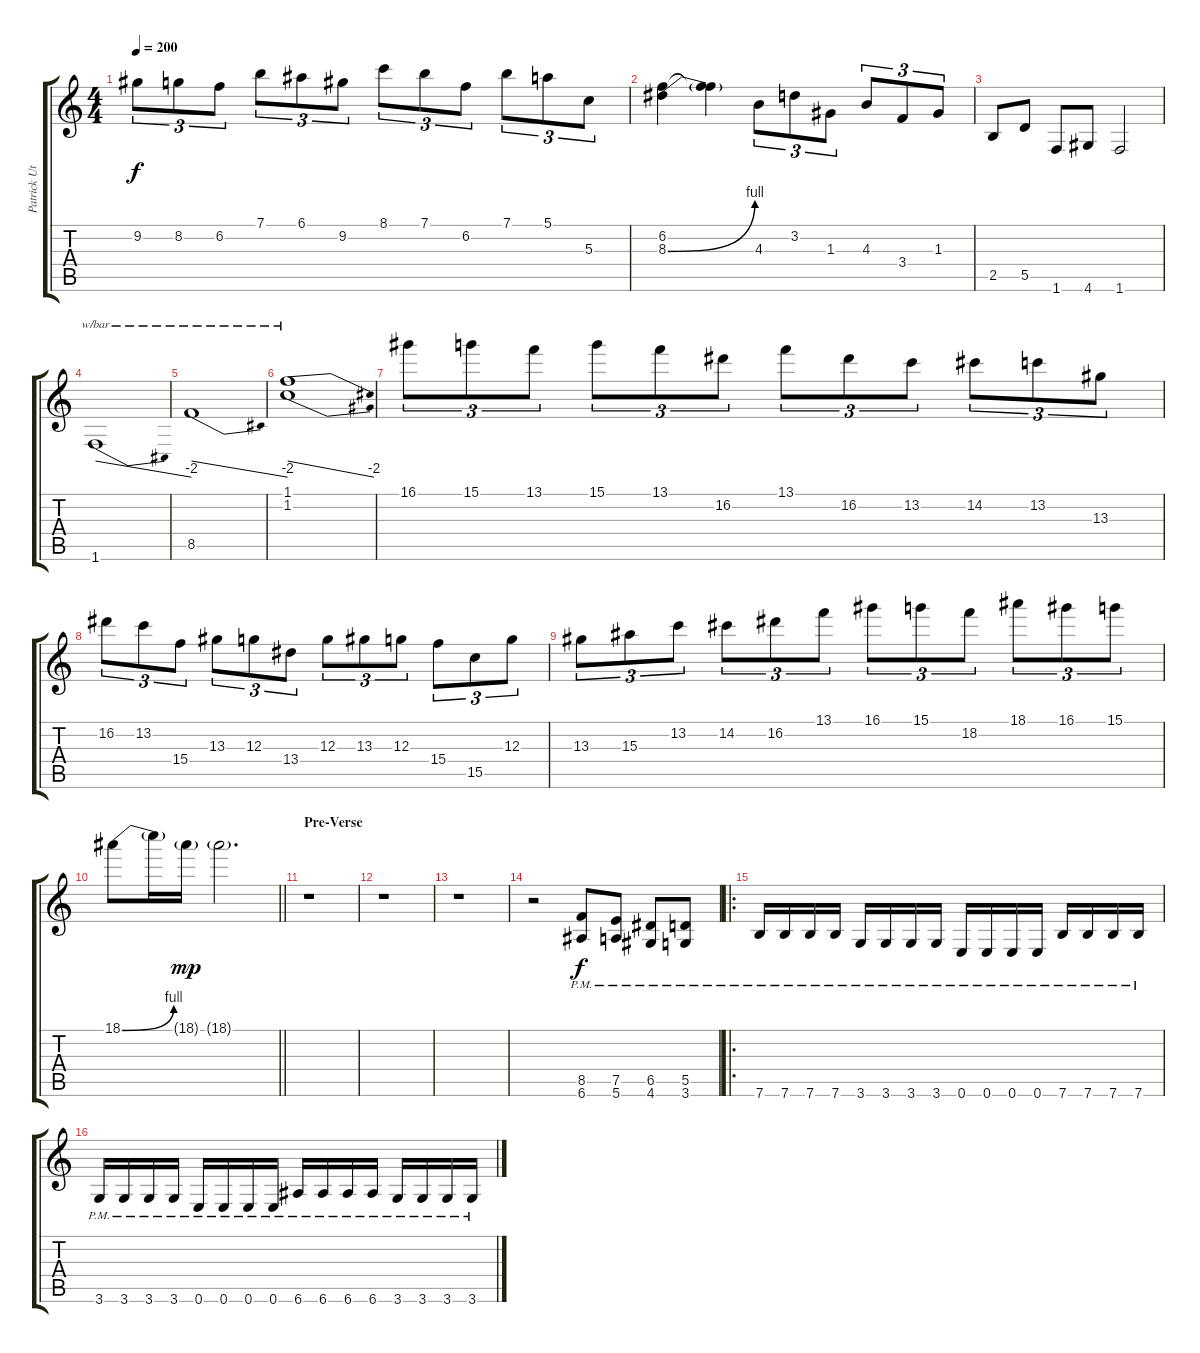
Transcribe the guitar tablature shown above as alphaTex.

\track ("Patrick Uterwijk" "Patrick Ut") {instrument distortionguitar}
\staff {score tabs}
\tuning (E4 B3 G3 D3 A2 E2) {hide}
\ts (4 4)
\tempo 200
\clef g2
\ks c
9.2.8{tu (3 2) dy f} 8.2.8{tu (3 2)} 6.2.8{tu (3 2)} 7.1.8{tu (3 2)} 6.1.8{tu (3 2)} 9.2.8{tu (3 2)} 8.1.8{tu (3 2)} 7.1.8{tu (3 2)} 6.2.8{tu (3 2)} 7.1.8{tu (3 2)} 5.1.8{tu (3 2)} 5.3.8{tu (3 2)} |
(6.2 8.3{be (bend 0 0 60 4)}).4 (6.2{t} 8.3{t}).4 4.3.8{tu (3 2)} 3.2.8{tu (3 2)} 1.3.8{tu (3 2)} 4.3.8{tu (3 2)} 3.4.8{tu (3 2)} 1.3.8{tu (3 2)} |
2.5.8 5.5.8 1.6.8 4.6.8 1.6.2 |
1.6.1{tbe (dive default 0 0 60 -8)} |
8.5.1{tbe (dive default 0 0 60 -8)} |
(1.1 1.2).1{tbe (dive default 0 0 60 -8)} |
16.1.8{tu (3 2)} 15.1.8{tu (3 2)} 13.1.8{tu (3 2)} 15.1.8{tu (3 2)} 13.1.8{tu (3 2)} 16.2.8{tu (3 2)} 13.1.8{tu (3 2)} 16.2.8{tu (3 2)} 13.2.8{tu (3 2)} 14.2.8{tu (3 2)} 13.2.8{tu (3 2)} 13.3.8{tu (3 2)} |
16.2.8{tu (3 2)} 13.2.8{tu (3 2)} 15.4.8{tu (3 2)} 13.3.8{tu (3 2)} 12.3.8{tu (3 2)} 13.4.8{tu (3 2)} 12.3.8{tu (3 2)} 13.3.8{tu (3 2)} 12.3.8{tu (3 2)} 15.4.8{tu (3 2)} 15.5.8{tu (3 2)} 12.3.8{tu (3 2)} |
13.3.8{tu (3 2)} 15.3.8{tu (3 2)} 13.2.8{tu (3 2)} 14.2.8{tu (3 2)} 16.2.8{tu (3 2)} 13.1.8{tu (3 2)} 16.1.8{tu (3 2)} 15.1.8{tu (3 2)} 18.2.8{tu (3 2)} 18.1.8{tu (3 2)} 16.1.8{tu (3 2)} 15.1.8{tu (3 2)} |
\barLineRight lightlight
18.1{be (bend 0 0 60 4)}.8 18.1{t}.16 18.1{g}.16{dy mp} 18.1{g}.2{d} |
\section ("" "Pre-Verse")
r.1 |
r.1 |
r.1 |
r.2{volume 13 balance 1} (8.5{pm} 6.6{pm}).8{dy f} (7.5{pm} 5.6{pm}).8 (6.5{pm} 4.6{pm}).8 (5.5{pm} 3.6{pm}).8 |
\ro
7.6{pm}.16 7.6{pm}.16 7.6{pm}.16 7.6{pm}.16 3.6{pm}.16 3.6{pm}.16 3.6{pm}.16 3.6{pm}.16 0.6{pm}.16 0.6{pm}.16 0.6{pm}.16 0.6{pm}.16 7.6{pm}.16 7.6{pm}.16 7.6{pm}.16 7.6{pm}.16 |
3.6{pm}.16 3.6{pm}.16 3.6{pm}.16 3.6{pm}.16 0.6{pm}.16 0.6{pm}.16 0.6{pm}.16 0.6{pm}.16 6.6{pm}.16 6.6{pm}.16 6.6{pm}.16 6.6{pm}.16 3.6{pm}.16 3.6{pm}.16 3.6{pm}.16 3.6{pm}.16
